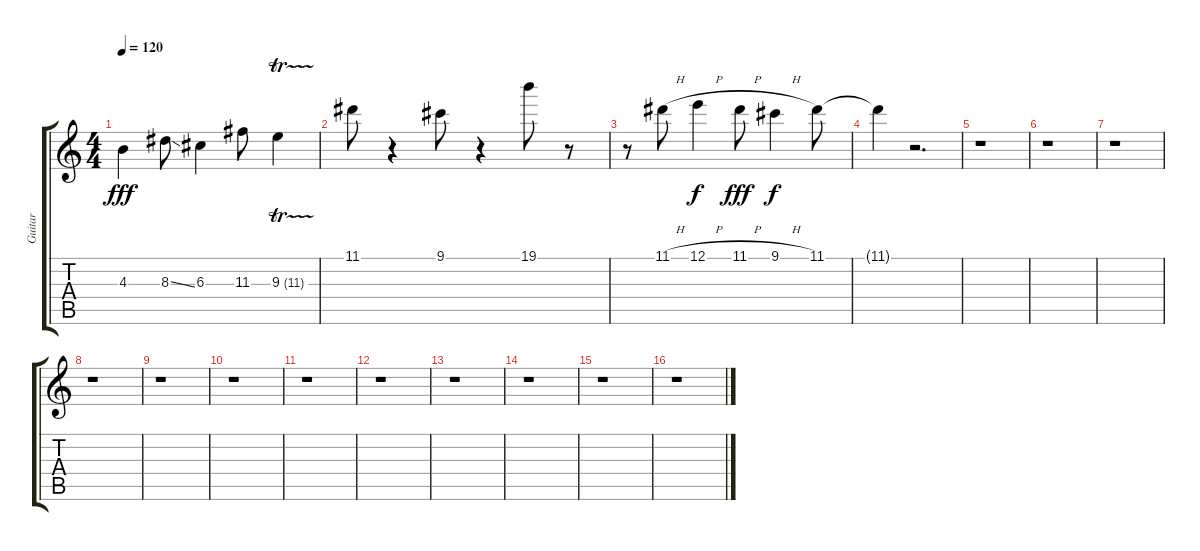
\track ("Guitar" "Guitar") {instrument distortionguitar}
\staff {score tabs}
\tuning (E4 B3 G3 D3 A2 E2) {hide}
\ts (4 4)
\tempo 120
\clef g2
\ks c
4.3.4{dy fff} 8.3{ss}.8 6.3.4 11.3.8 9.3{tr (11 16)}.4 |
11.1.8 r.4 9.1.8 r.4 19.1.8 r.8 |
r.8 11.1{h}.8 12.1{h}.4{dy f} 11.1{h}.8{dy fff} 9.1{h}.4{dy f} 11.1.8 |
11.1{t}.4 r.2{d} |
r.1 |
r.1 |
r.1 |
r.1 |
r.1 |
r.1 |
r.1 |
r.1 |
r.1 |
r.1 |
r.1 |
r.1
